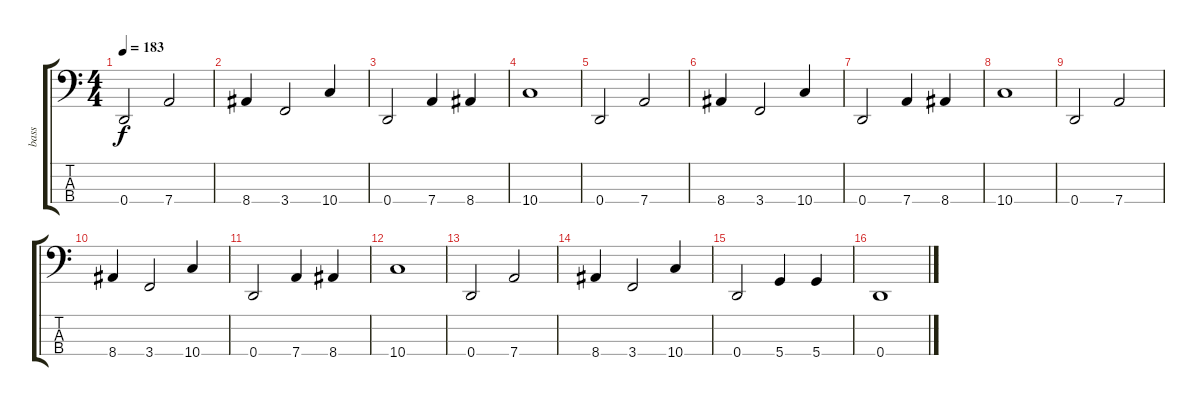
\track ("bass" "bass") {instrument electricbassfinger}
\staff {score tabs}
\tuning (G2 D2 A1 D1) {hide}
\ts (4 4)
\tempo 183
\clef f4
\ks c
0.4.2{dy f} 7.4.2 |
8.4.4 3.4.2 10.4.4 |
0.4.2 7.4.4 8.4.4 |
10.4.1 |
0.4.2 7.4.2 |
8.4.4 3.4.2 10.4.4 |
0.4.2 7.4.4 8.4.4 |
10.4.1 |
0.4.2 7.4.2 |
8.4.4 3.4.2 10.4.4 |
0.4.2 7.4.4 8.4.4 |
10.4.1 |
0.4.2 7.4.2 |
8.4.4 3.4.2 10.4.4 |
0.4.2 5.4.4 5.4.4 |
0.4.1
